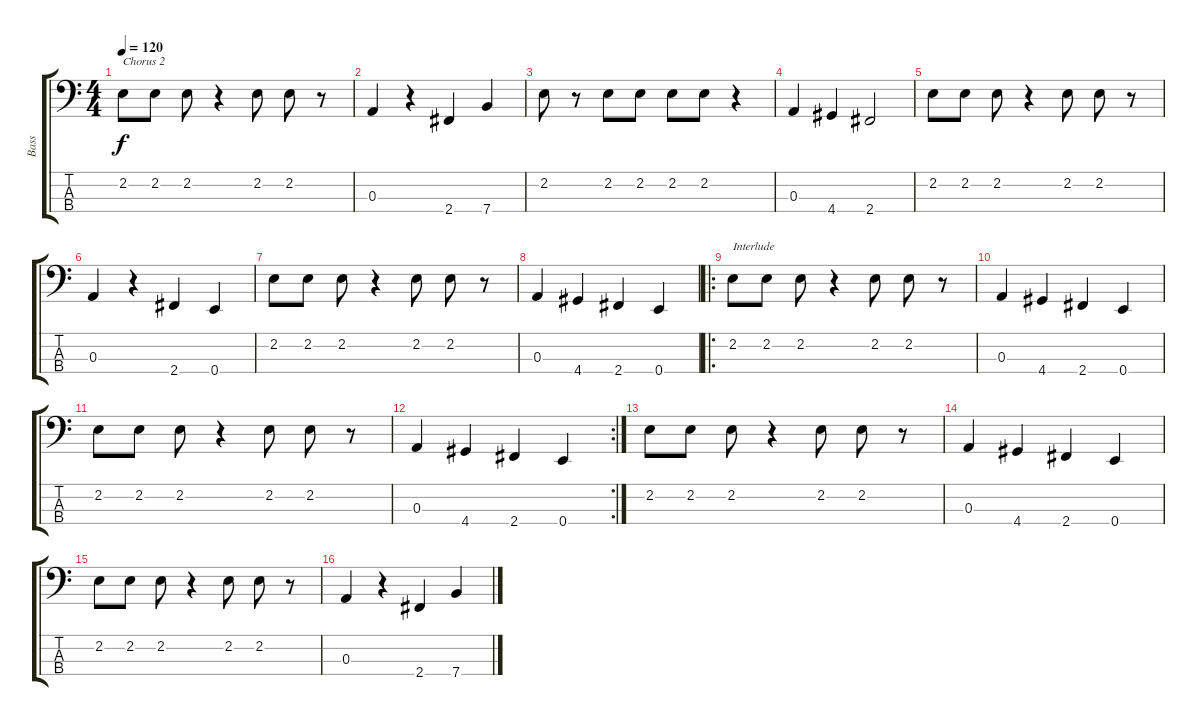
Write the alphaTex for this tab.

\track ("Bass" "Bass") {instrument electricbassfinger}
\staff {score tabs}
\tuning (G2 D2 A1 E1) {hide}
\ts (4 4)
\tempo 120
\clef f4
\ks c
2.2.8{txt "Chorus 2" dy f} 2.2.8 2.2.8 r.4 2.2.8 2.2.8 r.8 |
0.3.4 r.4 2.4.4 7.4.4 |
2.2.8 r.8 2.2.8 2.2.8 2.2.8 2.2.8 r.4 |
0.3.4 4.4.4 2.4.2 |
2.2.8 2.2.8 2.2.8 r.4 2.2.8 2.2.8 r.8 |
0.3.4 r.4 2.4.4 0.4.4 |
2.2.8 2.2.8 2.2.8 r.4 2.2.8 2.2.8 r.8 |
0.3.4 4.4.4 2.4.4 0.4.4 |
\ro
2.2.8{txt "Interlude"} 2.2.8 2.2.8 r.4 2.2.8 2.2.8 r.8 |
0.3.4 4.4.4 2.4.4 0.4.4 |
2.2.8 2.2.8 2.2.8 r.4 2.2.8 2.2.8 r.8 |
\rc 2
0.3.4 4.4.4 2.4.4 0.4.4 |
2.2.8 2.2.8 2.2.8 r.4 2.2.8 2.2.8 r.8 |
0.3.4 4.4.4 2.4.4 0.4.4 |
2.2.8 2.2.8 2.2.8 r.4 2.2.8 2.2.8 r.8 |
0.3.4 r.4 2.4.4 7.4.4
